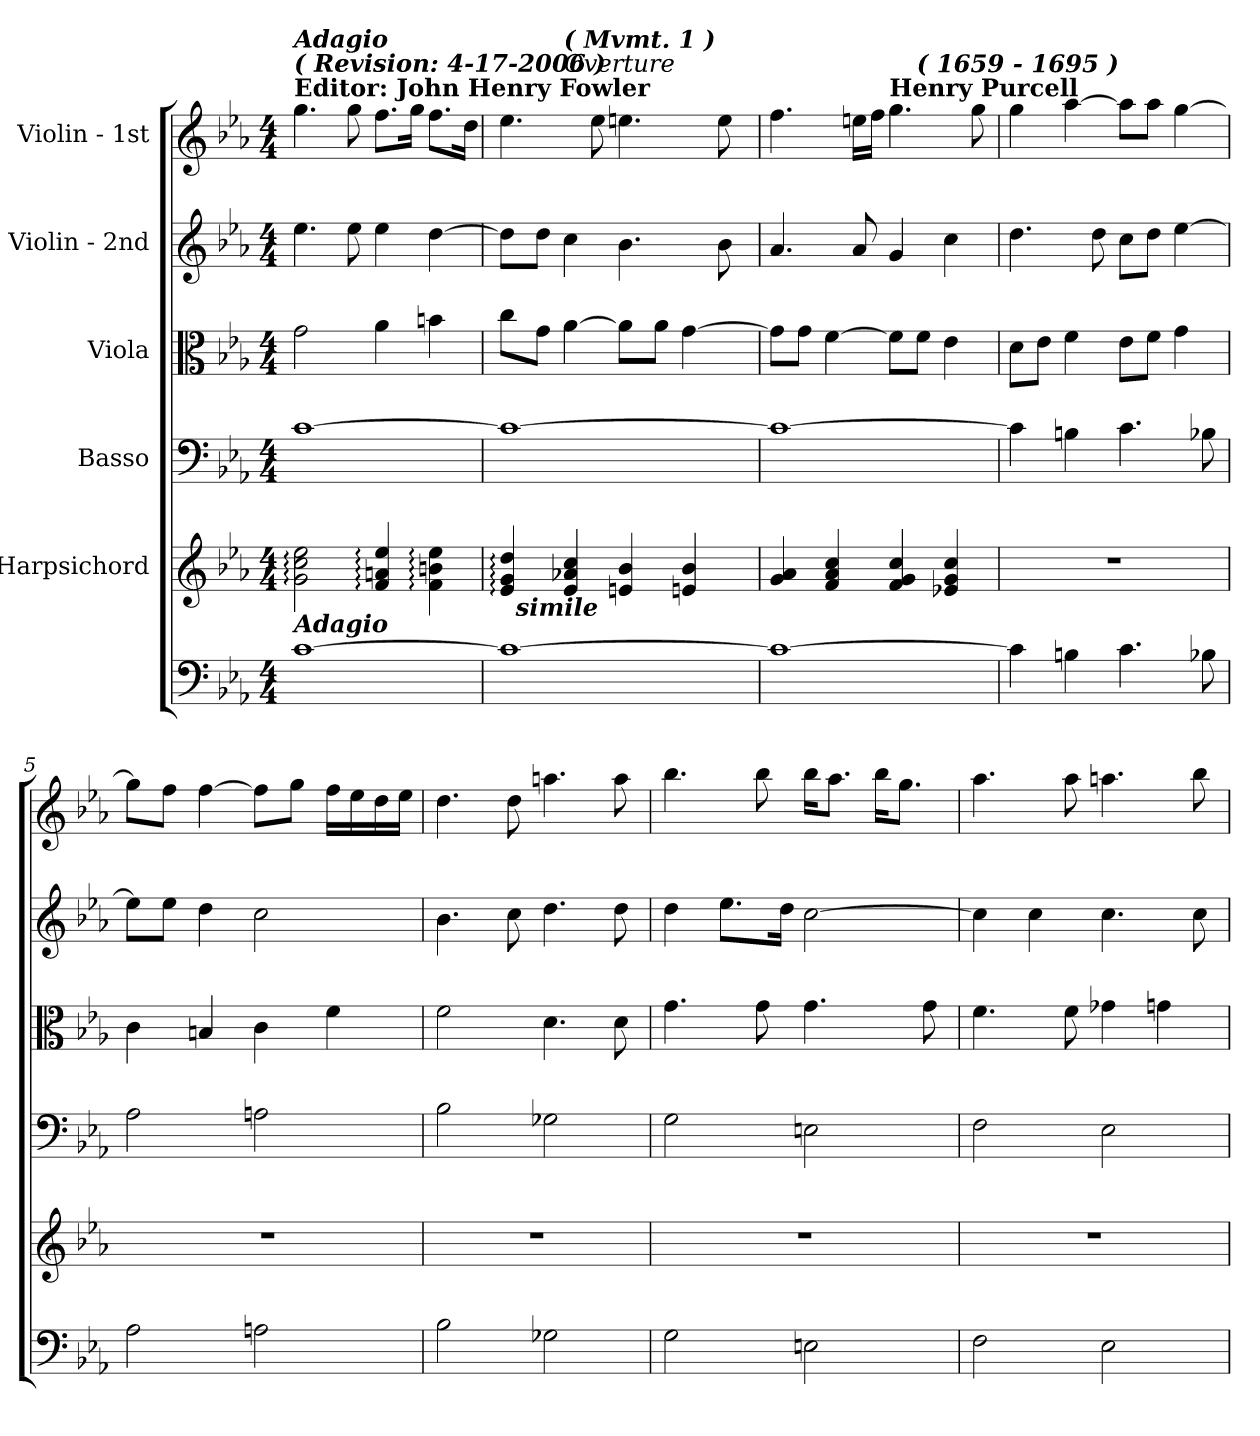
**kern	**kern	**kern	**kern	**kern	**kern
*part6	*part5	*part4	*part3	*part2	*part1
*staff6	*staff5	*staff4	*staff3	*staff2	*staff1
*	*I"Harpsichord	*I"Basso	*I"Viola	*I"Violin - 2nd	*I"Violin - 1st
!!LO:PB:g=z
*clefF4	*clefG2	*clefF4	*clefC3	*clefG2	*clefG2
*k[b-e-a-]	*k[b-e-a-]	*k[b-e-a-]	*k[b-e-a-]	*k[b-e-a-]	*k[b-e-a-]
*E-:	*E-:	*E-:	*E-:	*E-:	*E-:
*M4/4	*M4/4	*M4/4	*M4/4	*M4/4	*M4/4
*MM80	*MM80	*MM80	*MM80	*MM80	*MM80
=1	=1	=1	=1	=1	=1
!	!	!	!	!	!LO:TX:a:B:t=Editor&colon; John Henry Fowler
!	!	!	!	!	!LO:TX:a:Bi:t=( Revision&colon;  4-17-2006 )
!	!	!	!	!	!LO:TX:a:Bi:t=Adagio
!	!LO:TX:b:Bi:t=Adagio	!	!	!	!
[1ci	2gi\: 2cci: 2ee-i:	[1ci	2gi\	4.ee-i\	4.ggi\
.	.	.	.	8ee-i\	8ggi\
.	4fi/: 4ani: 4ee-i:	.	4a-i\	4ee-i\	8.ffi\L
.	.	.	.	.	16ggi\Jk
.	4fi\: 4bni: 4ee-i:	.	4bni\	[4ddi\	8.ffi\L
.	.	.	.	.	16ddi\Jk
=2	=2	=2	=2	=2	=2
!	!	!	!	!	!LO:TX:a:t=Dido and Aeneas
*	*^	*	*	*	*^
1ci_	4e-i/: 4gi: 4ddi:	32.ryy	1ci_	8cci\L	8ddi\L]	4.ee-i\	4ryy
!	!	!LO:TX:b:Bi:t=simile	!	!	!	!	!
.	.	2ryy	.	.	.	.	.
.	.	.	.	8gi\J	8ddi\J	.	.
!	!	!	!	!	!	!	!LO:TX:a:i:t=Overture
!	!	!	!	!	!	!	!LO:TX:a:Bi:t=( Mvmt. 1 )
.	4e-i/ 4a-Xi 4cci	.	.	[4a-i\	4cci\	.	2.ryy
.	.	.	.	.	.	8ee-i\	.
.	4eni/ 4b-i	.	.	8a-i\L]	4.b-i\	4.eeni\	.
.	.	4ryy	.	.	.	.	.
.	.	.	.	8a-i\J	.	.	.
.	4eni/ 4b-i	.	.	[4gi\	.	.	.
.	.	8ryy	.	.	.	.	.
.	.	.	.	.	8b-i\	8eei\	.
.	.	16ryy	.	.	.	.	.
.	.	64ryy	.	.	.	.	.
*	*v	*v	*	*	*	*	*
=3	=3	=3	=3	=3	=3	=3
1ci_	4gi/ 4a-i	1ci_	8gi\L]	4.a-i/	4.ffi\	2ryy
.	.	.	8gi\J	.	.	.
.	4fi/ 4a-i 4cci	.	[4fi\	.	.	.
.	.	.	.	8a-i/	16eeni\LL	.
.	.	.	.	.	16ffi\JJ	.
!	!	!	!	!	!LO:TX:a:B:t=Henry Purcell	!
.	4fi/ 4gi 4cci	.	8fi\L]	4gi/	4.ggi\	8ryy
!	!	!	!	!	!	!LO:TX:a:Bi:t=( 1659 - 1695 )
.	.	.	8fi\J	.	.	4.ryy
.	4e-Xi/ 4gi 4cci	.	4e-i\	4cci\	.	.
.	.	.	.	.	8ggi\	.
*	*	*	*	*	*v	*v
!!LO:LB:g=z
=4	=4	=4	=4	=4	=4
4ci\]	1r	4ci\]	8di\L	4.ddi\	4ggi\
.	.	.	8e-i\J	.	.
4Bni\	.	4Bni\	4fi\	.	[4aa-i\
.	.	.	.	8ddi\	.
4.ci\	.	4.ci\	8e-i\L	8cci\L	8aa-i\L]
.	.	.	8fi\J	8ddi\J	8aa-i\J
.	.	.	4gi\	[4ee-i\	[4ggi\
8B-Xi\	.	8B-Xi\	.	.	.
=5	=5	=5	=5	=5	=5
2A-i\	1r	2A-i\	4ci\	8ee-i\L]	8ggi\L]
.	.	.	.	8ee-i\J	8ffi\J
.	.	.	4Bni/	4ddi\	[4ffi\
2Ani\	.	2Ani\	4ci\	2cci\	8ffi\L]
.	.	.	.	.	8ggi\J
.	.	.	4fi\	.	16ffi\LL
.	.	.	.	.	16ee-i\
.	.	.	.	.	16ddi\
.	.	.	.	.	16ee-i\JJ
=6	=6	=6	=6	=6	=6
2B-i\	1r	2B-i\	2fi\	4.b-i\	4.ddi\
.	.	.	.	8cci\	8ddi\
2G-Xi\	.	2G-Xi\	4.di\	4.ddi\	4.aani\
.	.	.	8di\	8ddi\	8aai\
=7	=7	=7	=7	=7	=7
2Gi\	1r	2Gi\	4.gi\	4ddi\	4.bb-i\
.	.	.	.	8.ee-i\L	.
.	.	.	8gi\	.	8bb-i\
.	.	.	.	16ddi\Jk	.
2Eni\	.	2Eni\	4.gi\	[2cci\	16bb-i\KL
.	.	.	.	.	8.aa-i\J
.	.	.	.	.	16bb-i\KL
.	.	.	.	.	8.ggi\J
.	.	.	8gi\	.	.
=8	=8	=8	=8	=8	=8
2Fi\	1r	2Fi\	4.fi\	4cci\]	4.aa-i\
.	.	.	.	4cci\	.
.	.	.	8fi\	.	8aa-i\
2E-i\	.	2E-i\	4g-Xi\	4.cci\	4.aani\
.	.	.	4gni\	.	.
.	.	.	.	8cci\	8bb-i\
=	=	=	=	=	=
*-	*-	*-	*-	*-	*-
